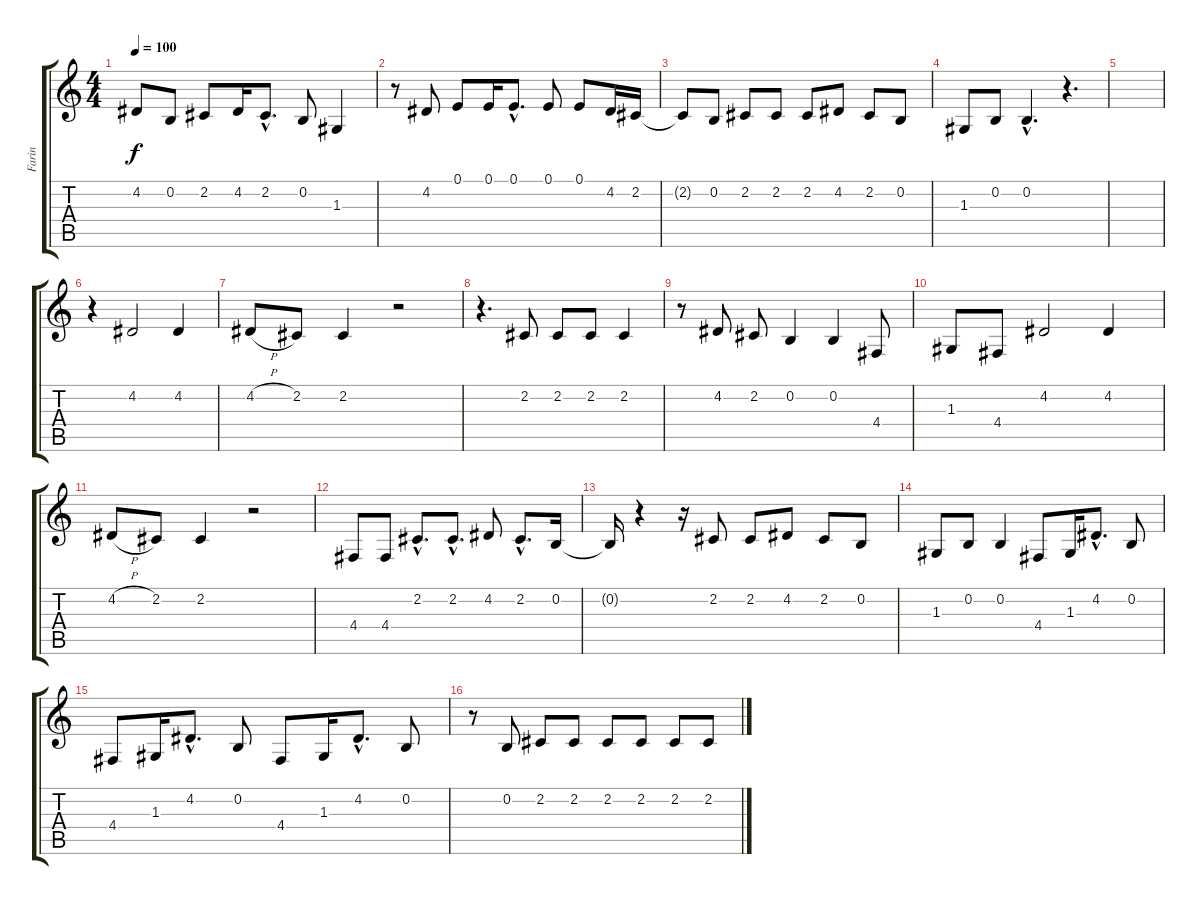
\track ("Farin" "Farin") {instrument lead6voice}
\staff {score tabs}
\tuning (E4 B3 G3 D3 A2 E2) {hide}
\ts (4 4)
\tempo 100
\clef g2
\ks c
4.2.8{dy f} 0.2.8 2.2.8 4.2.16 2.2{hac}.8{d} 0.2.8 1.3.4 |
r.8 4.2.8 0.1.8 0.1.16 0.1{hac}.8{d} 0.1.8 0.1.8 4.2.16 2.2.16 |
2.2{t}.8 0.2.8 2.2.8 2.2.8 2.2.8 4.2.8 2.2.8 0.2.8 |
1.3.8 0.2.8 0.2{hac}.4{d} r.4{d} |
|
r.4 4.2.2 4.2.4 |
4.2{h}.8 2.2.8 2.2.4 r.2 |
r.4{d} 2.2.8 2.2.8 2.2.8 2.2.4 |
r.8 4.2.8 2.2.8 0.2.4 0.2.4 4.4.8 |
1.3.8 4.4.8 4.2.2 4.2.4 |
4.2{h}.8 2.2.8 2.2.4 r.2 |
4.4.8 4.4.8 2.2{hac}.8{d} 2.2{hac}.8{d} 4.2.8 2.2{hac}.8{d} 0.2.16 |
0.2{t}.16 r.4 r.16 2.2.8 2.2.8 4.2.8 2.2.8 0.2.8 |
1.3.8 0.2.8 0.2.4 4.4.8 1.3.16 4.2{hac}.8{d} 0.2.8 |
4.4.8 1.3.16 4.2{hac}.8{d} 0.2.8 4.4.8 1.3.16 4.2{hac}.8{d} 0.2.8 |
r.8 0.2.8 2.2.8 2.2.8 2.2.8 2.2.8 2.2.8 2.2.8
